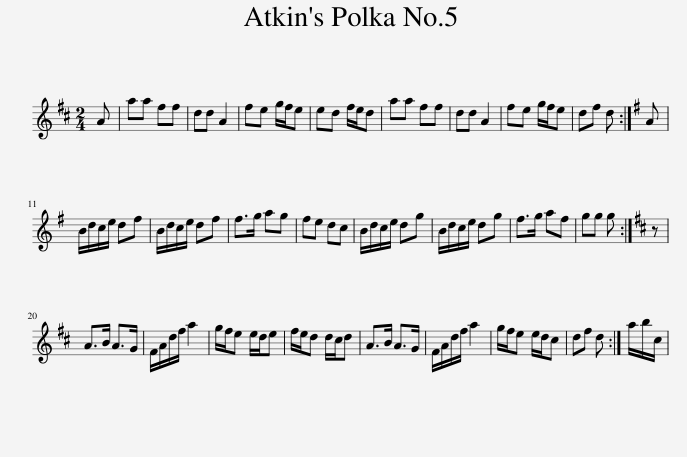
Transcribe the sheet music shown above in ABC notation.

X:1
L:1/8
M:2/4
I:linebreak $
K:D
V:1 treble
V:1
 A | aa ff | dd A2 | fe g/f/e | ed f/e/d | %5
 aa ff | dd A2 | fe g/f/e | df d :|[K:G] A |$ %10
 B/d/c/e/ df | B/d/c/e/ df | f>g ag | fe dc | B/d/c/e/ dg | %15
 B/d/c/e/ dg | f>g af | gg g :|[K:D] z |$ A>B A>G | %20
 F/A/d/f/ a2 | g/f/e e/d/e | f/e/d d/c/d | A>B A>G | F/A/d/f/ a2 | %25
 g/f/e e/d/c | df d :| a/b/c/ | %28
